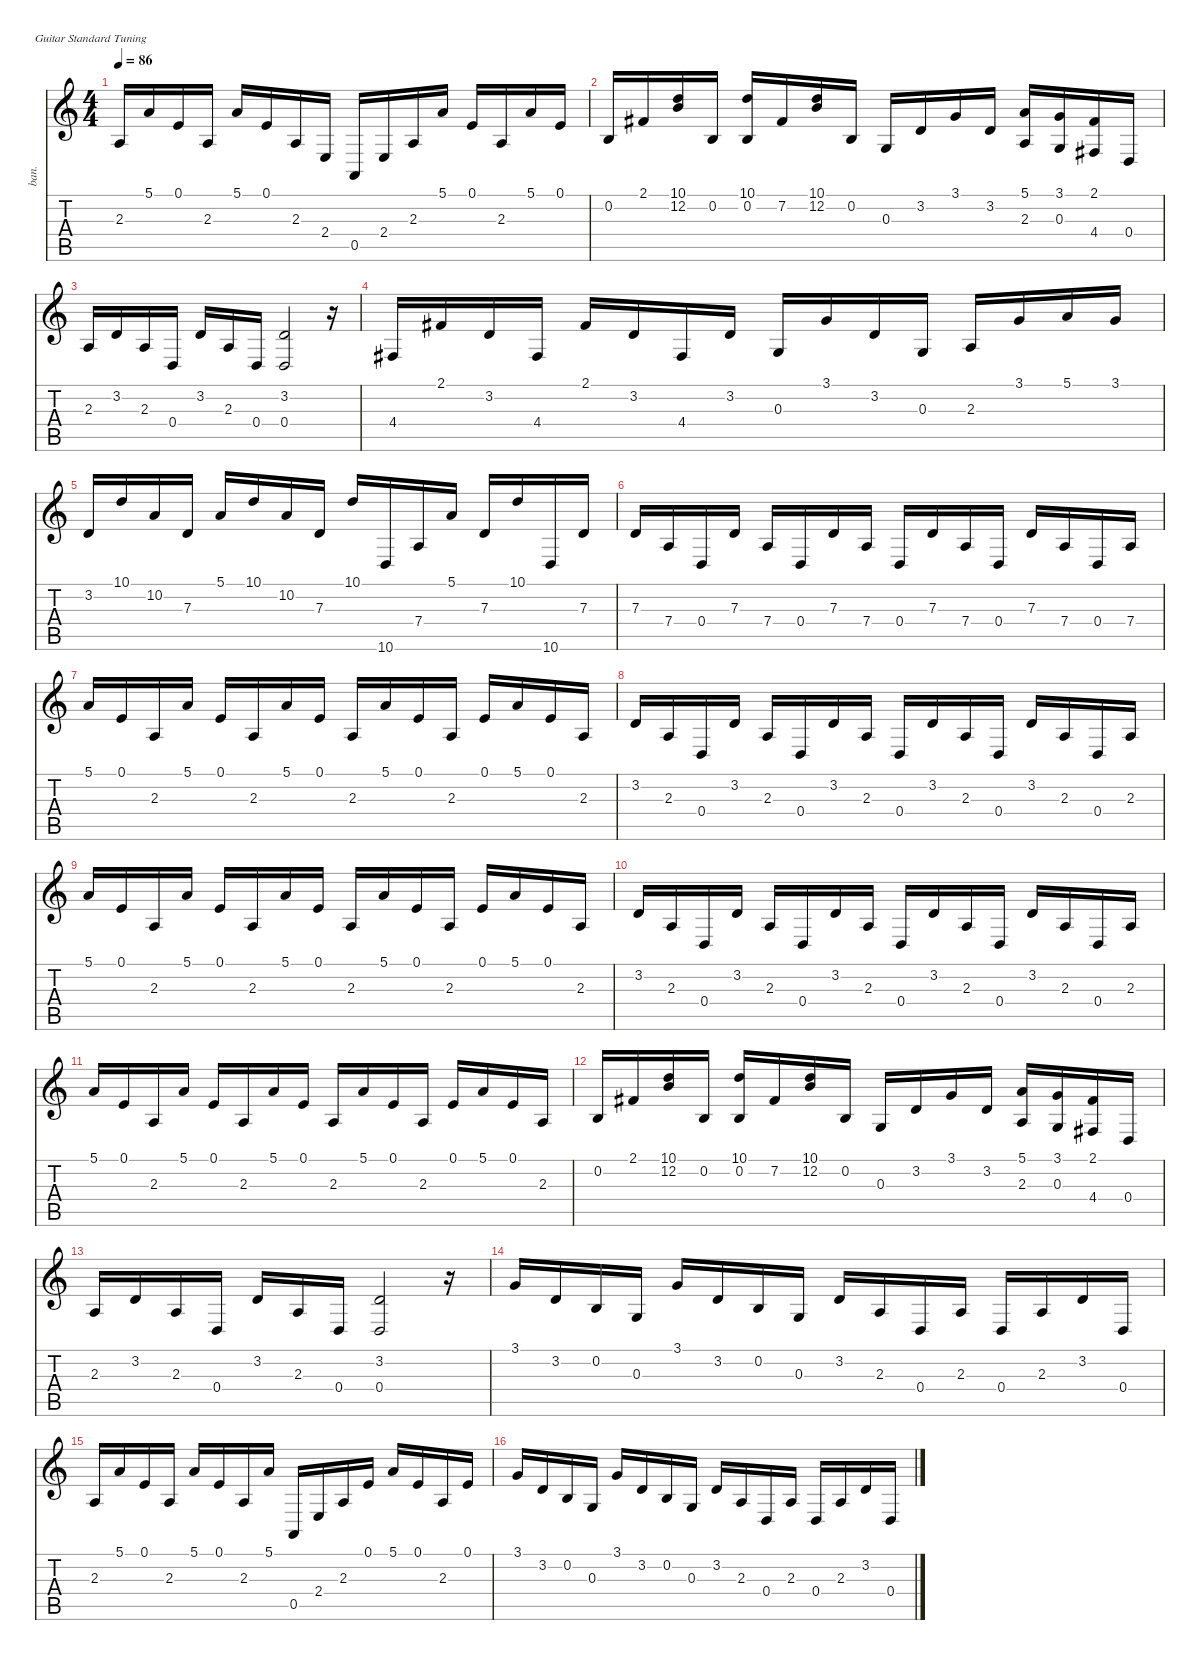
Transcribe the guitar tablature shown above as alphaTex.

\defaultSystemsLayout 4
\hideDynamics
\bracketExtendMode nobrackets
\otherSystemsTrackNameOrientation horizontal
\track ("Joe Satriani" "ban.") {instrument banjo}
\staff {score tabs}
\tuning (E4 B3 G3 D3 A2 E2)
\ts (4 4)
\tempo 86
\clef g2
\ks c
2.3.16{dy f beam Up} 5.1.16{dy ff beam Up} 0.1.16{dy f beam Up} 2.3.16{beam Up} 5.1.16{beam Up} 0.1.16{beam Up} 2.3.16{dy ff beam Up} 2.4.16{dy f beam Up} 0.5.16{dy ff beam Up} 2.4.16{dy f beam Up} 2.3.16{dy ff beam Up} 5.1.16{dy p beam Up} 0.1.16{dy f beam Up} 2.3.16{dy ff beam Up} 5.1.16{dy f beam Up} 0.1.16{dy ff beam Up} |
0.2.16{dy f beam Up} 2.1{acc #}.16{beam Up} (10.1 12.2).16{dy ff beam Up} 0.2.16{dy f beam Up} (10.1 0.2).16{dy ff beam Up} 7.2{acc #}.16{dy f beam Up} (10.1 12.2).16{dy ff beam Up} 0.2.16{dy f beam Up} 0.3.16{beam Up} 3.2.16{beam Up} 3.1.16{dy ff beam Up} 3.2.16{beam Up} (5.1 2.3).16{dy f beam Up} (3.1 0.3).16{dy ff beam Up} (2.1{acc #} 4.4{acc #}).16{beam Up} 0.4.16{dy f beam Up} |
2.3.16{dy ff beam Up} 3.2.16{beam Up} 2.3.16{beam Up} 0.4.16{dy mf beam Up} 3.2.16{dy ff beam Up} 2.3.16{beam Up} 0.4.16{dy f beam Up} (3.2 0.4).2{beam Up} r.16{beam Up} |
4.4{acc #}.16{dy mf beam Up} 2.1{acc #}.16{beam Up} 3.2.16{dy ff beam Up} 4.4{acc #}.16{dy f beam Up} 2.1{acc #}.16{beam Up} 3.2.16{dy ff beam Up} 4.4{acc #}.16{dy f beam Up} 3.2.16{dy ff beam Up} 0.3.16{dy fff beam Up} 3.1.16{dy f beam Up} 3.2.16{dy ff beam Up} 0.3.16{dy f beam Up} 2.3.16{dy fff beam Up} 3.1.16{dy ff beam Up} 5.1.16{dy fff beam Up} 3.1.16{dy ff beam Up} |
3.2.16{beam Up} 10.1.16{beam Up} 10.2.16{beam Up} 7.3.16{beam Up} 5.1.16{beam Up} 10.1.16{dy mf beam Up} 10.2.16{dy ff beam Up} 7.3.16{beam Up} 10.1.16{dy f beam Up} 10.6.16{beam Up} 7.4.16{dy ff beam Up} 5.1.16{beam Up} 7.3.16{beam Up} 10.1.16{dy f beam Up} 10.6.16{beam Up} 7.3.16{dy ff beam Up} |
7.3.16{dy f beam Up} 7.4.16{dy ff beam Up} 0.4.16{beam Up} 7.3.16{dy f beam Up} 7.4.16{dy ff beam Up} 0.4.16{beam Up} 7.3.16{beam Up} 7.4.16{beam Up} 0.4.16{beam Up} 7.3.16{dy f beam Up} 7.4.16{dy ff beam Up} 0.4.16{beam Up} 7.3.16{beam Up} 7.4.16{beam Up} 0.4.16{beam Up} 7.4.16{beam Up} |
5.1.16{beam Up} 0.1.16{dy fff beam Up} 2.3.16{dy ff beam Up} 5.1.16{beam Up} 0.1.16{dy fff beam Up} 2.3.16{dy ff beam Up} 5.1.16{beam Up} 0.1.16{dy fff beam Up} 2.3.16{dy ff beam Up} 5.1.16{beam Up} 0.1.16{dy fff beam Up} 2.3.16{dy ff beam Up} 0.1.16{dy fff beam Up} 5.1.16{dy ff beam Up} 0.1.16{dy fff beam Up} 2.3.16{beam Up} |
3.2.16{dy f beam Up} 2.3.16{dy ff beam Up} 0.4.16{beam Up} 3.2.16{dy f beam Up} 2.3.16{dy ff beam Up} 0.4.16{beam Up} 3.2.16{beam Up} 2.3.16{beam Up} 0.4.16{beam Up} 3.2.16{dy f beam Up} 2.3.16{dy ff beam Up} 0.4.16{beam Up} 3.2.16{beam Up} 2.3.16{beam Up} 0.4.16{beam Up} 2.3.16{beam Up} |
5.1.16{beam Up} 0.1.16{dy fff beam Up} 2.3.16{dy ff beam Up} 5.1.16{beam Up} 0.1.16{dy fff beam Up} 2.3.16{dy ff beam Up} 5.1.16{beam Up} 0.1.16{dy fff beam Up} 2.3.16{dy ff beam Up} 5.1.16{beam Up} 0.1.16{dy fff beam Up} 2.3.16{dy ff beam Up} 0.1.16{dy fff beam Up} 5.1.16{dy ff beam Up} 0.1.16{dy fff beam Up} 2.3.16{beam Up} |
3.2.16{dy f beam Up} 2.3.16{dy ff beam Up} 0.4.16{beam Up} 3.2.16{dy f beam Up} 2.3.16{dy ff beam Up} 0.4.16{beam Up} 3.2.16{beam Up} 2.3.16{beam Up} 0.4.16{beam Up} 3.2.16{dy f beam Up} 2.3.16{dy ff beam Up} 0.4.16{beam Up} 3.2.16{beam Up} 2.3.16{beam Up} 0.4.16{beam Up} 2.3.16{beam Up} |
5.1.16{beam Up} 0.1.16{dy fff beam Up} 2.3.16{dy ff beam Up} 5.1.16{beam Up} 0.1.16{dy fff beam Up} 2.3.16{dy ff beam Up} 5.1.16{beam Up} 0.1.16{dy fff beam Up} 2.3.16{dy ff beam Up} 5.1.16{beam Up} 0.1.16{dy fff beam Up} 2.3.16{dy ff beam Up} 0.1.16{dy fff beam Up} 5.1.16{dy ff beam Up} 0.1.16{dy fff beam Up} 2.3.16{beam Up} |
0.2.16{dy f beam Up} 2.1{acc #}.16{beam Up} (10.1 12.2).16{dy ff beam Up} 0.2.16{dy f beam Up} (10.1 0.2).16{dy ff beam Up} 7.2{acc #}.16{dy f beam Up} (10.1 12.2).16{dy ff beam Up} 0.2.16{dy f beam Up} 0.3.16{beam Up} 3.2.16{beam Up} 3.1.16{dy ff beam Up} 3.2.16{beam Up} (5.1 2.3).16{dy f beam Up} (3.1 0.3).16{dy ff beam Up} (2.1{acc #} 4.4{acc #}).16{beam Up} 0.4.16{dy f beam Up} |
2.3.16{dy ff beam Up} 3.2.16{beam Up} 2.3.16{beam Up} 0.4.16{dy mf beam Up} 3.2.16{dy ff beam Up} 2.3.16{beam Up} 0.4.16{dy f beam Up} (3.2 0.4).2{beam Up} r.16{beam Up} |
3.1.16{dy ff beam Up} 3.2.16{beam Up} 0.2.16{dy fff beam Up} 0.3.16{dy f beam Up} 3.1.16{dy ff beam Up} 3.2.16{dy f beam Up} 0.2.16{dy ff beam Up} 0.3.16{dy f beam Up} 3.2.16{dy ff beam Up} 2.3.16{beam Up} 0.4.16{dy p beam Up} 2.3.16{dy ff beam Up} 0.4.16{dy f beam Up} 2.3.16{dy ff beam Up} 3.2.16{beam Up} 0.4.16{dy f beam Up} |
2.3.16{beam Up} 5.1.16{beam Up} 0.1.16{beam Up} 2.3.16{dy ff beam Up} 5.1.16{beam Up} 0.1.16{dy f beam Up} 2.3.16{dy ff beam Up} 5.1.16{dy f beam Up} 0.5.16{beam Up} 2.4.16{beam Up} 2.3.16{dy ff beam Up} 0.1.16{dy f beam Up} 5.1.16{dy p beam Up} 0.1.16{dy f beam Up} 2.3.16{beam Up} 0.1.16{dy ff beam Up} |
3.1.16{beam Up} 3.2.16{beam Up} 0.2.16{dy fff beam Up} 0.3.16{dy f beam Up} 3.1.16{dy ff beam Up} 3.2.16{dy f beam Up} 0.2.16{dy ff beam Up} 0.3.16{dy f beam Up} 3.2.16{dy ff beam Up} 2.3.16{beam Up} 0.4.16{dy p beam Up} 2.3.16{dy ff beam Up} 0.4.16{dy f beam Up} 2.3.16{dy ff beam Up} 3.2.16{beam Up} 0.4.16{dy f beam Up}
